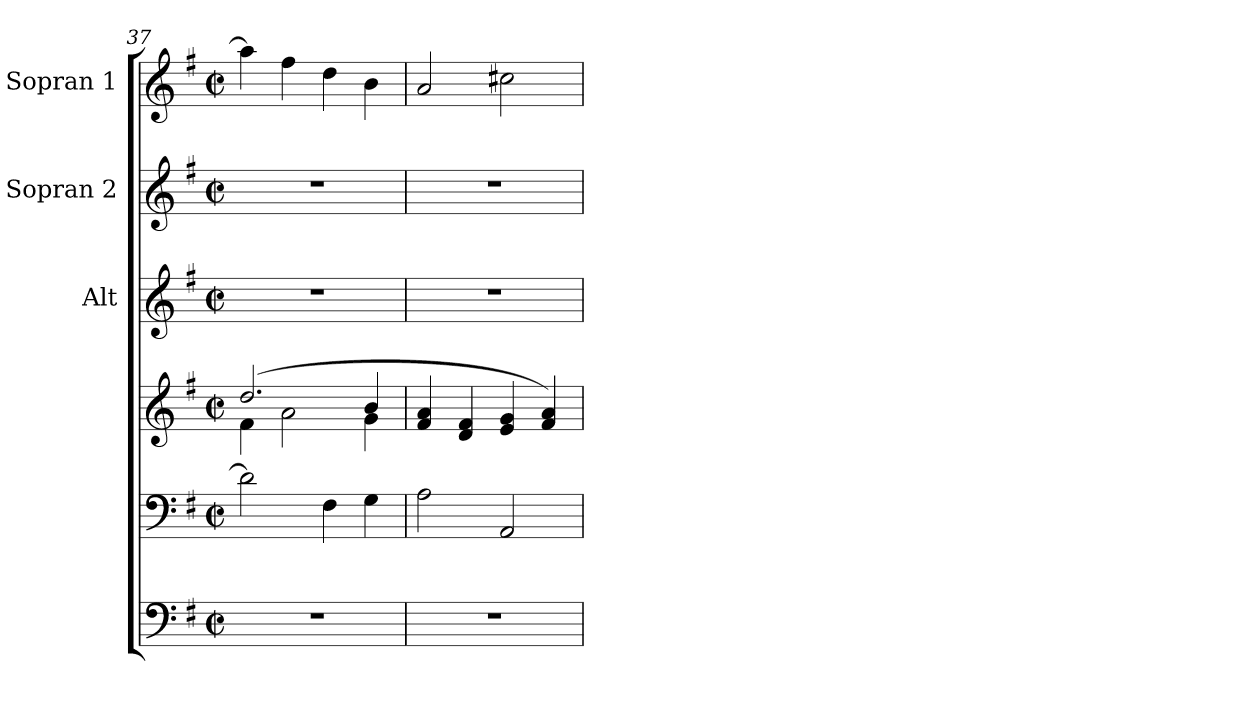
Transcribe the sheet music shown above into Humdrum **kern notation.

**kern	**kern	**kern	**kern	**kern	**kern
*part5	*part4	*part4	*part3	*part2	*part1
*staff6	*staff5	*staff4	*staff3	*staff2	*staff1
*	*	*	*I"Alt	*I"Sopran 2	*I"Sopran 1
*	*	*	*I'A.	*I'S. 2	*I'S. 1
*clefF4	*clefF4	*clefG2	*clefG2	*clefG2	*clefG2
*k[f#]	*k[f#]	*k[f#]	*k[f#]	*k[f#]	*k[f#]
*G:	*G:	*G:	*G:	*G:	*G:
*M2/2	*M2/2	*M2/2	*M2/2	*M2/2	*M2/2
*met(c|)	*met(c|)	*met(c|)	*met(c|)	*met(c|)	*met(c|)
=37	=37	=37	=37	=37	=37
*	*	*^	*	*	*
1r	2d\]	(2.dd/	4f#\	1r	1r	4aa\]
.	.	.	2a\	.	.	4ff#\
.	4F#\	.	.	.	.	4dd\
.	4G\	4b/	4g\	.	.	4b\
*	*	*v	*v	*	*	*
=38	=38	=38	=38	=38	=38
1r	2A\	4f#/ 4a/	1r	1r	2a/
.	.	4d/ 4f#/	.	.	.
.	2AA/	4e/ 4g/	.	.	2cc#X\
.	.	4f#/ 4a/)	.	.	.
=	=	=	=	=	=
*-	*-	*-	*-	*-	*-
